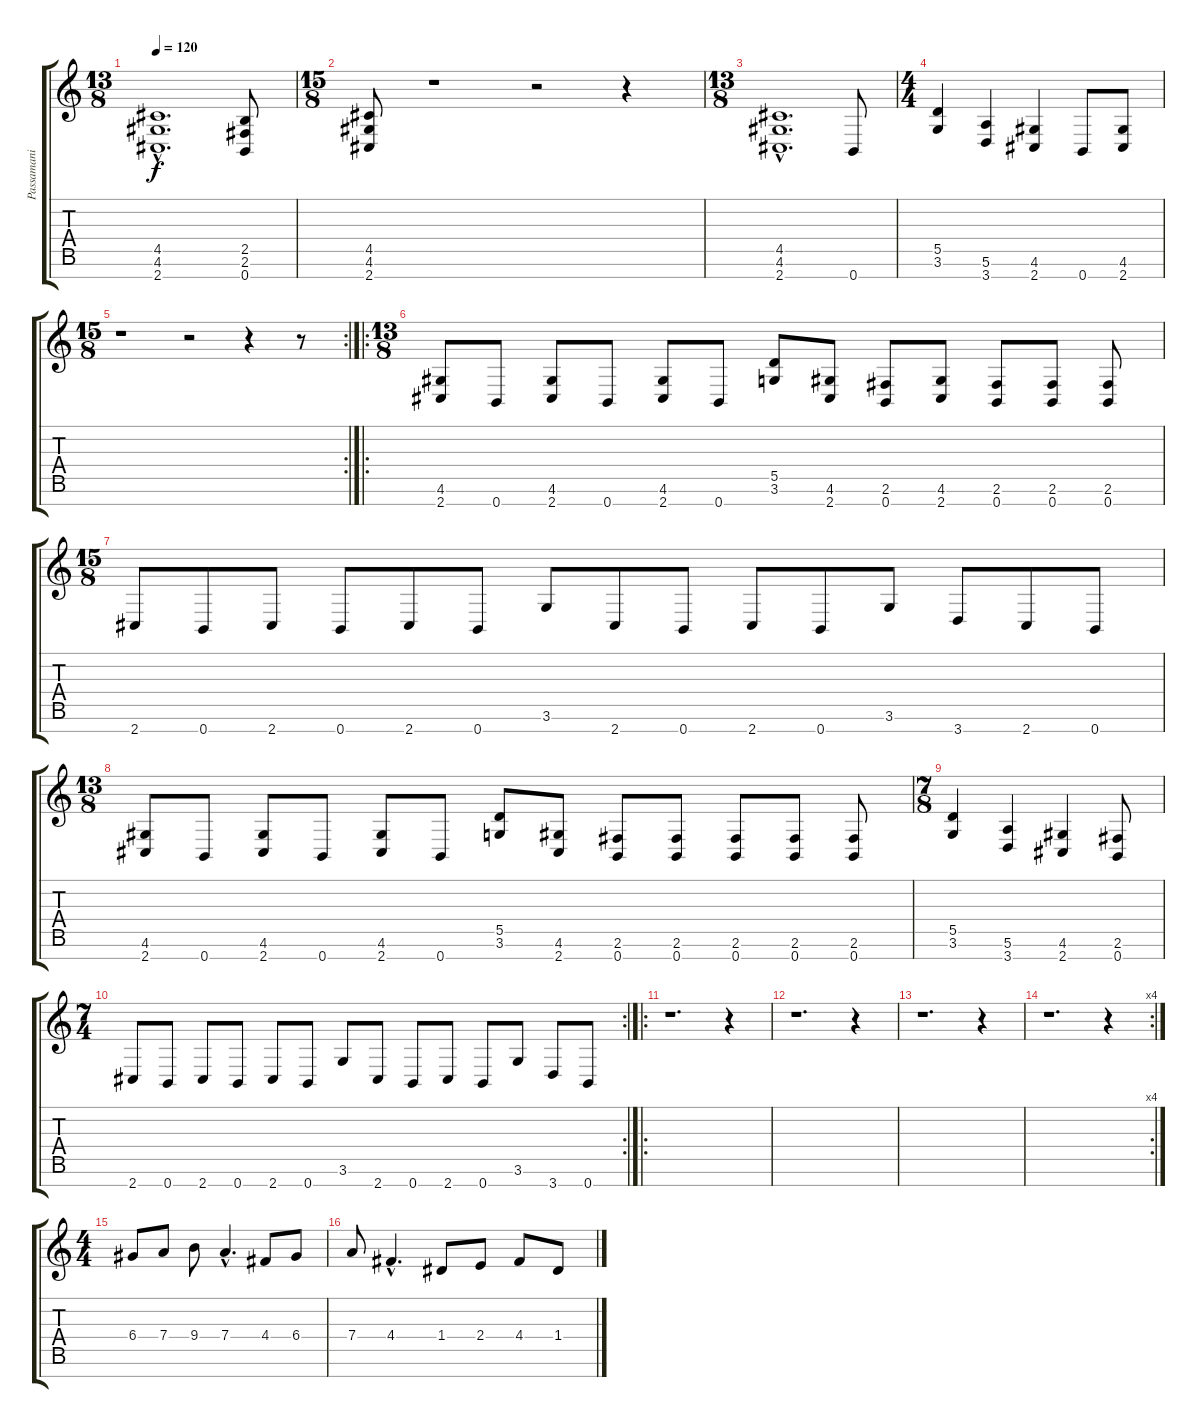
\track ("Passamani" "Passamani") {instrument distortionguitar}
\staff {score tabs}
\tuning (E4 B3 G3 D3 A2 E2 B1) {hide}
\ts (13 8)
\tempo 120
\clef g2
\ks c
(4.5{hac} 4.6{hac} 2.7{hac}).1{d dy f instrument distortionguitar} (2.5 2.6 0.7).8 |
\ts (15 8)
(4.5 4.6 2.7).8 r.1 r.2 r.4 |
\ts (13 8)
(4.5{hac} 4.6{hac} 2.7{hac}).1{d} 0.7.8 |
\ts (4 4)
(5.5 3.6).4 (5.6 3.7).4 (4.6 2.7).4 0.7.8 (4.6 2.7).8 |
\rc 2
\ts (15 8)
r.1 r.2 r.4 r.8 |
\ro
\ts (13 8)
(4.6 2.7).8 0.7.8 (4.6 2.7).8 0.7.8 (4.6 2.7).8 0.7.8 (5.5 3.6).8 (4.6 2.7).8 (2.6 0.7).8 (4.6 2.7).8 (2.6 0.7).8 (2.6 0.7).8 (2.6 0.7).8 |
\ts (15 8)
2.7.8 0.7.8 2.7.8 0.7.8 2.7.8 0.7.8 3.6.8 2.7.8 0.7.8 2.7.8 0.7.8 3.6.8 3.7.8 2.7.8 0.7.8 |
\ts (13 8)
(4.6 2.7).8 0.7.8 (4.6 2.7).8 0.7.8 (4.6 2.7).8 0.7.8 (5.5 3.6).8 (4.6 2.7).8 (2.6 0.7).8 (2.6 0.7).8 (2.6 0.7).8 (2.6 0.7).8 (2.6 0.7).8 |
\ts (7 8)
(5.5 3.6).4 (5.6 3.7).4 (4.6 2.7).4 (2.6 0.7).8 |
\rc 2
\ts (7 4)
2.7.8 0.7.8 2.7.8 0.7.8 2.7.8 0.7.8 3.6.8 2.7.8 0.7.8 2.7.8 0.7.8 3.6.8 3.7.8 0.7.8 |
\ro
r.1{d} r.4 |
r.1{d} r.4 |
r.1{d} r.4 |
\rc 4
r.1{d} r.4 |
\ts (4 4)
6.4.8 7.4.8 9.4.8 7.4{hac}.4{d} 4.4.8 6.4.8 |
7.4.8 4.4{hac}.4{d} 1.4.8 2.4.8 4.4.8 1.4.8
